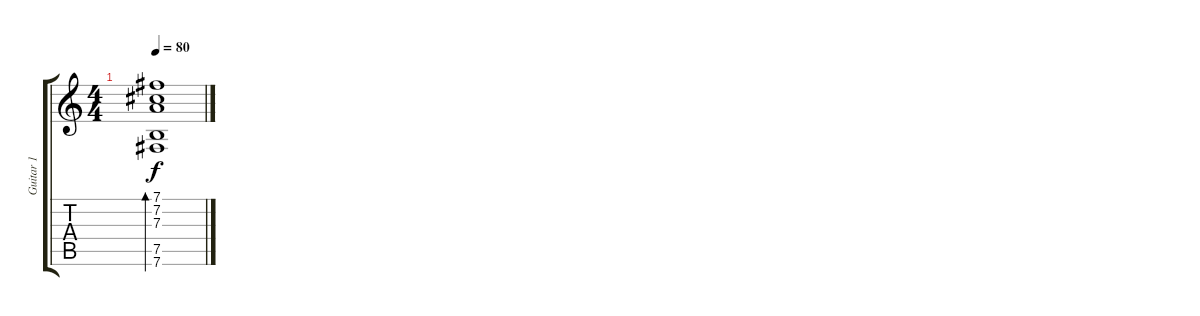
\track ("Guitar 1" "Guitar 1") {instrument distortionguitar}
\staff {score tabs}
\tuning (B3 Gb3 D3 A2 E2 B1) {hide}
\ts (4 4)
\tempo 80
\clef g2
\ks c
(7.1 7.2 7.3 7.5 7.6).1{bd 240 dy f}
